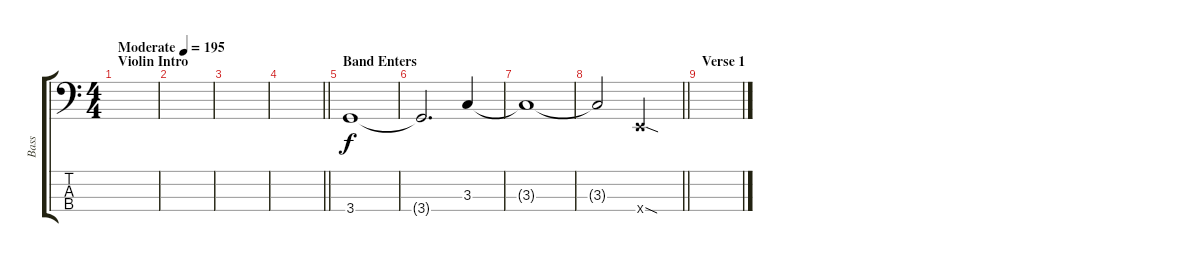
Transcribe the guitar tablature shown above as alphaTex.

\track ("Bass" "Bass") {instrument electricbasspick}
\staff {score tabs}
\tuning (G2 D2 A1 E1) {hide}
\ts (4 4)
\section ("" "Violin Intro")
\tempo (195 "Moderate")
\clef f4
\ks c
|
|
|
\barLineRight lightlight
|
\section ("" "Band Enters")
3.4.1 |
3.4{t}.2{d} 3.3.4 |
3.3{t}.1 |
\barLineRight lightlight
3.3{t}.2 0.4{sod x}.2 |
\section ("" "Verse 1")
